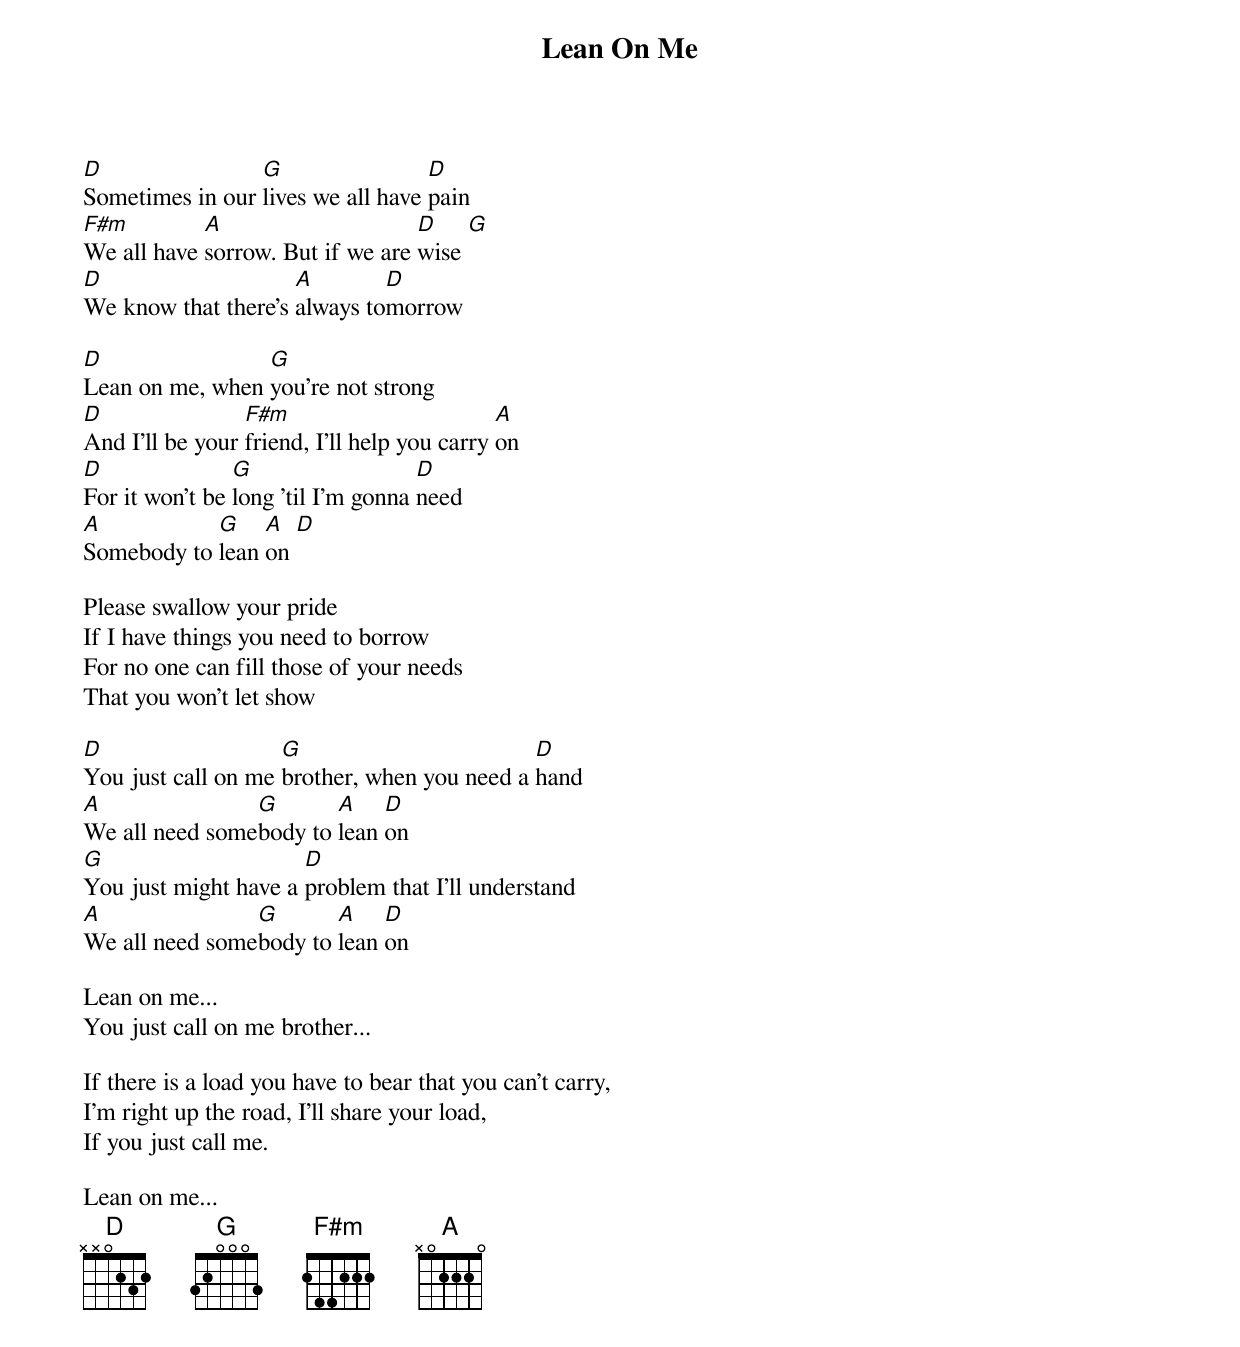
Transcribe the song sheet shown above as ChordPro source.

{title: Lean On Me}
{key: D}
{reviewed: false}

[D]Sometimes in our [G]lives we all have [D]pain
[F#m]We all have [A]sorrow. But if we are [D]wise [G]
[D]We know that there's [A]always to[D]morrow

[D]Lean on me, when [G]you're not strong
[D]And I'll be your [F#m]friend, I'll help you carry [A]on
[D]For it won't be [G]long 'til I'm gonna [D]need
[A]Somebody to [G]lean [A]on [D]

Please swallow your pride
If I have things you need to borrow
For no one can fill those of your needs
That you won't let show

[D]You just call on me [G]brother, when you need a [D]hand
[A]We all need some[G]body to [A]lean [D]on
[G]You just might have a [D]problem that I'll understand
[A]We all need some[G]body to [A]lean [D]on

Lean on me...
You just call on me brother...

If there is a load you have to bear that you can't carry,
I'm right up the road, I'll share your load,
If you just call me.

Lean on me...
